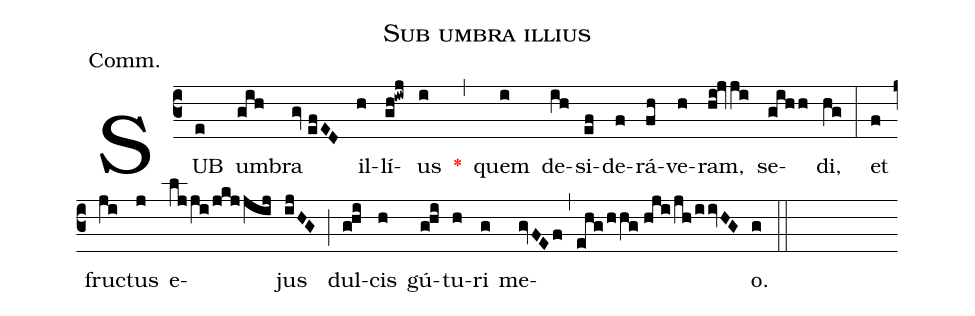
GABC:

name:Sub umbra illius;
annotation:Comm.;
mode:IV.;
office-part:Communion;
%%
(c3) SUB(e) um(gih)bra(gv//efED) il(h)lí(gh!iwj)us(i) <v>\red{*}</v>(,) quem(i) de(ih)si(ef)de(f)rá(fh)ve(h)ram,(hi!jvji) se(gihh)di,(hg) (:) et(f) fru(ji)ctus(j) e(ljji/jkjjij)jus(ijHG) (;) dul(g!hi)cis(h) gú(g!hi)tu(h)ri(g) me(gvFEf,ehg/hhg//hji/jh/iivHG)o.(g) (::)
